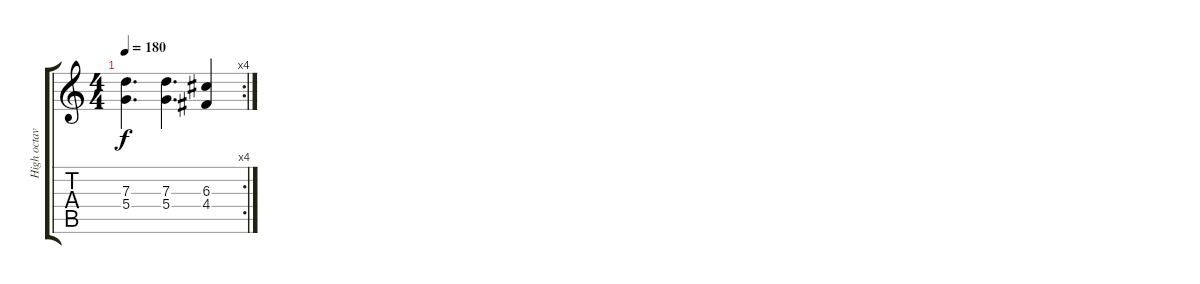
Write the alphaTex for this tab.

\track ("High octave" "High octav") {instrument overdrivenguitar}
\staff {score tabs}
\tuning (E4 B3 G3 D3 A2 E2) {hide}
\rc 4
\ts (4 4)
\tempo 180
\clef g2
\ks c
(7.3 5.4).4{d dy f} (7.3 5.4).4{d} (6.3 4.4).4
